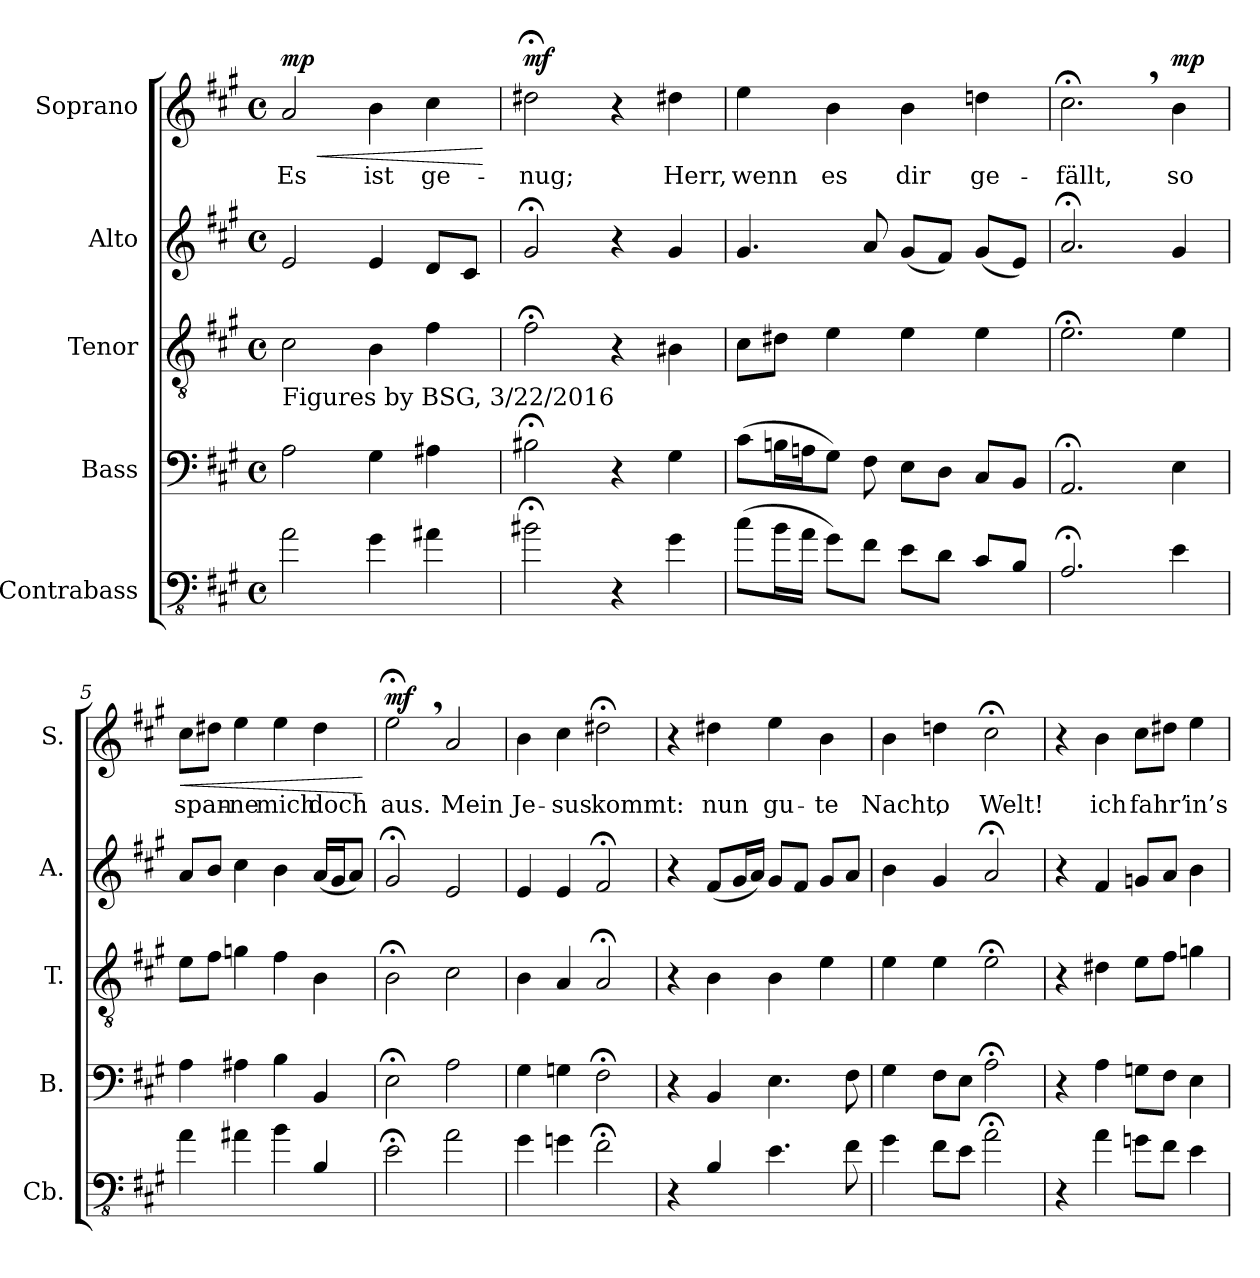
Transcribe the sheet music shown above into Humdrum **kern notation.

**kern	**kern	**kern	**kern	**kern	**text	**dynam
*part5	*part4	*part3	*part2	*part1	*part1	*part1
*staff5	*staff4	*staff3	*staff2	*staff1	*staff1	*staff1
*I"Contrabass	*I"Bass	*I"Tenor	*I"Alto	*I"Soprano	*	*
*I'Cb.	*I'B.	*I'T.	*I'A.	*I'S.	*	*
*clefFv4	*clefF4	*clefGv2	*clefG2	*clefG2	*	*
*ITrd7c12	*	*	*	*	*	*
*k[f#c#g#]	*k[f#c#g#]	*k[f#c#g#]	*k[f#c#g#]	*k[f#c#g#]	*	*
*M4/4	*M4/4	*M4/4	*M4/4	*M4/4	*	*
*met(c)	*met(c)	*met(c)	*met(c)	*met(c)	*	*
*MM60	*MM60	*MM60	*MM60	*MM60	*	*
=1	=1	=1	=1	=1	=1	=1
!	!LO:TX:a:t=Figures by BSG, 3/22/2016	!	!	!	!	!
!	!	!	!	!	!LO:LY:b	!LO:HP:b
!	!	!	!	!	!	!LO:DY:n=1:b
2AA\	2A\	2c#\	2e/	2a/	Es	< mp
!	!	!	!	!	!LO:LY:b	!
4GG#\	4G#\	4B\	4e/	4b\	ist	.
!	!	!	!	!	!LO:LY:b	!
4AA#X\	4A#X\	4f#\	8d/L	4cc#\	ge-	.
.	.	.	8c#/J	.	.	.
.	.	.	.	.	.	[
=2	=2	=2	=2	=2	=2	=2
!	!	!	!	!	!LO:LY:b	!LO:DY:b
2BB#X;<\	2B#X;<\	2f#;<\	2g#;</	2dd#X;<\	-nug;	mf
4r	4r	4r	4r	4r	.	.
!	!	!	!	!	!LO:LY:b	!
4GG#\	4G#\	4B#X\	4g#/	4dd#X\	Herr,	.
=3	=3	=3	=3	=3	=3	=3
!	!	!	!	!	!LO:LY:b	!
(8C#\L	(8c#\L	8c#\L	4.g#/	4ee\	wenn	.
16BB\L	16Bn\L	8d#X\J	.	.	.	.
16AA\JJ	16An\J	.	.	.	.	.
!	!	!	!	!	!LO:LY:b	!
8GG#\L)	8G#\J)	4e\	.	4b\	es	.
8FF#\J	8F#\	.	8a/	.	.	.
!	!	!	!	!	!LO:LY:b	!
8EE\L	8E\L	4e\	(8g#/L	4b\	dir	.
8DD\J	8D\J	.	8f#/J)	.	.	.
!	!	!	!	!	!LO:LY:b	!
8CC#/L	8C#/L	4e\	(8g#/L	4ddn\	ge-	.
8BBB/J	8BB/J	.	8e/J)	.	.	.
=4	=4	=4	=4	=4	=4	=4
!	!	!	!	!	!LO:LY:b	!
2.AAA;</	2.AA;</	2.e;<\	2.a;</	2.cc#;<,\	-fällt,	.
!	!	!	!	!	!LO:LY:b	!LO:DY:b
4EE\	4E\	4e\	4g#/	4b\	so	mp
!!LO:LB:g=z
=5	=5	=5	=5	=5	=5	=5
!	!	!	!	!	!LO:LY:b	!LO:HP:b
4AA\	4A\	8e\L	8a/L	8cc#\L	span-	<
.	.	8f#\J	8b/J	8dd#X\J	.	.
!	!	!	!	!	!LO:LY:b	!
4AA#X\	4A#X\	4gn\	4cc#\	4ee\	-ne	.
!	!	!	!	!	!LO:LY:b	!
4BB\	4B\	4f#\	4b\	4ee\	mich	.
!	!	!	!	!	!LO:LY:b	!
4BBB/	4BB/	4B\	(16a/LL	4dd#\	doch	.
.	.	.	16g#/J	.	.	.
.	.	.	8a/J)	.	.	.
.	.	.	.	.	.	[
=6	=6	=6	=6	=6	=6	=6
!	!	!	!	!	!LO:LY:b	!LO:DY:b
2EE;<\	2E;<\	2B;<\	2g#;</	2ee;<,\	aus.	mf
!	!	!	!	!	!LO:LY:b	!
2AA\	2A\	2c#\	2e/	2a/	Mein	.
=7	=7	=7	=7	=7	=7	=7
!	!	!	!	!	!LO:LY:b	!
4GG#\	4G#\	4B\	4e/	4b\	Je-	.
!	!	!	!	!	!LO:LY:b	!
4GGn\	4Gn\	4A/	4e/	4cc#\	-sus	.
!	!	!	!	!	!LO:LY:b	!
2FF#;<\	2F#;<\	2A;</	2f#;</	2dd#X;<\	kommt:	.
=8	=8	=8	=8	=8	=8	=8
4r	4r	4r	4r	4r	.	.
!	!	!	!	!	!LO:LY:b	!
4BBB/	4BB/	4B\	(8f#/L	4dd#X\	nun	.
.	.	.	16g#/L	.	.	.
.	.	.	16a/JJ)	.	.	.
!	!	!	!	!	!LO:LY:b	!
4.EE\	4.E\	4B\	8g#/L	4ee\	gu-	.
.	.	.	8f#/J	.	.	.
!	!	!	!	!	!LO:LY:b	!
.	.	4e\	8g#/L	4b\	-te	.
8FF#\	8F#\	.	8a/J	.	.	.
!!LO:PB:g=z
=9	=9	=9	=9	=9	=9	=9
!	!	!	!	!	!LO:LY:b	!
4GG#\	4G#\	4e\	4b\	4b\	Nacht,	.
!	!	!	!	!	!LO:LY:b	!
8FF#\L	8F#\L	4e\	4g#/	4ddn\	o	.
8EE\J	8E\J	.	.	.	.	.
!	!	!	!	!	!LO:LY:b	!
2AA;<\	2A;<\	2e;<\	2a;</	2cc#;<\	Welt!	.
=10	=10	=10	=10	=10	=10	=10
4r	4r	4r	4r	4r	.	.
!	!	!	!	!	!LO:LY:b	!
4AA\	4A\	4d#X\	4f#/	4b\	ich	.
!	!	!	!	!	!LO:LY:b	!
8GGn\L	8Gn\L	8e\L	8gn/L	8cc#\L	fahr’	.
8FF#\J	8F#\J	8f#\J	8a/J	8dd#X\J	.	.
!	!	!	!	!	!LO:LY:b	!
4EE\	4E\	4gn\	4b\	4ee\	in’s	.
=	=	=	=	=	=	=
*-	*-	*-	*-	*-	*-	*-
